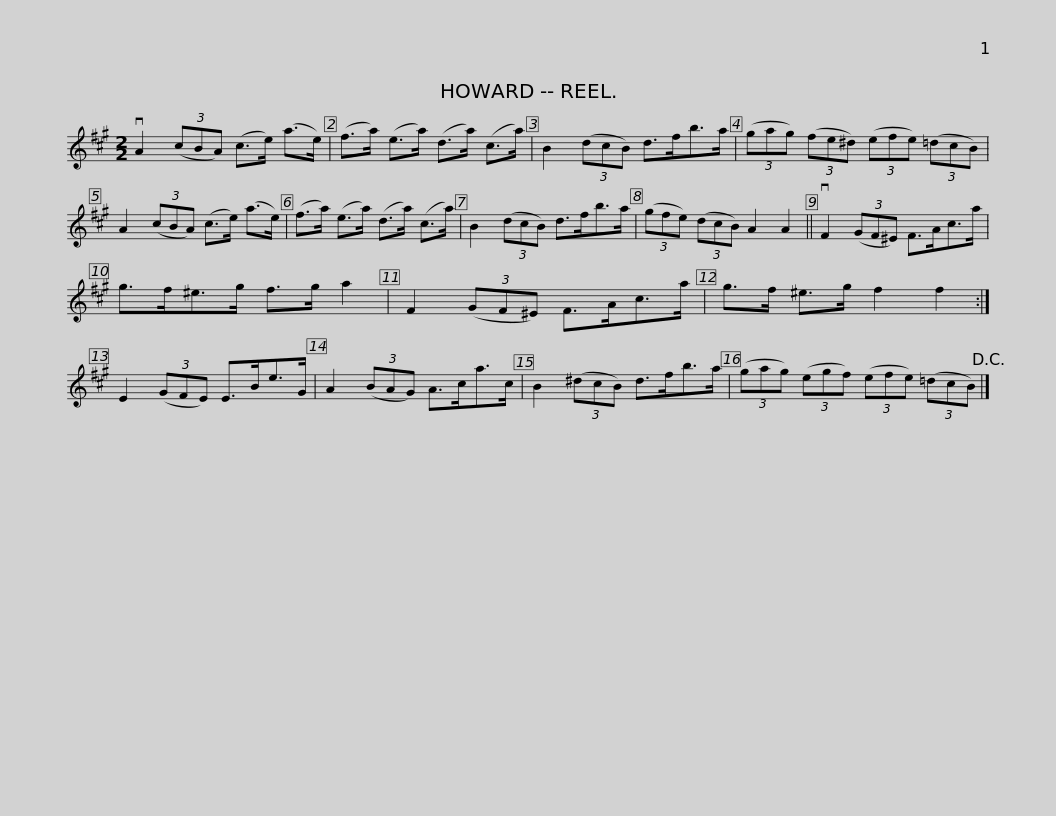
X:1
L:1/8
M:2/2
I:linebreak $
K:A
V:1 treble
V:1
 vA2 (3(cBA) (c>e) (a>e) | (f>a) (e>a) (d>a) (c>a) | B2 (3(dcB) d>fb>a | (3(gag) (3(fe^d) (3(efe) (3(=dcB) |$ A2 (3(cBA) (c>e) (a>e) | %5
 (f>a) (e>a) (d>a) (c>a) | B2 (3(dcB) d>fb>a | (3(gfe) (3(dcB) A2 A2 || vF2 (3(GF^E) F>Ac>a |$ g>f^e>g f>g a2 | %10
 F2 (3(GF^E) F>Ac>a | g>f ^e>g f2 f2 :| E2 (3(GFE) E>Be>G | A2 (3(BAG) A>ca>c |$ B2 (3(^dcB) d>fb>a | %15
 (3(gag) (3(egf) (3(efe) (3(=dcB)!D.C.! |] %16
